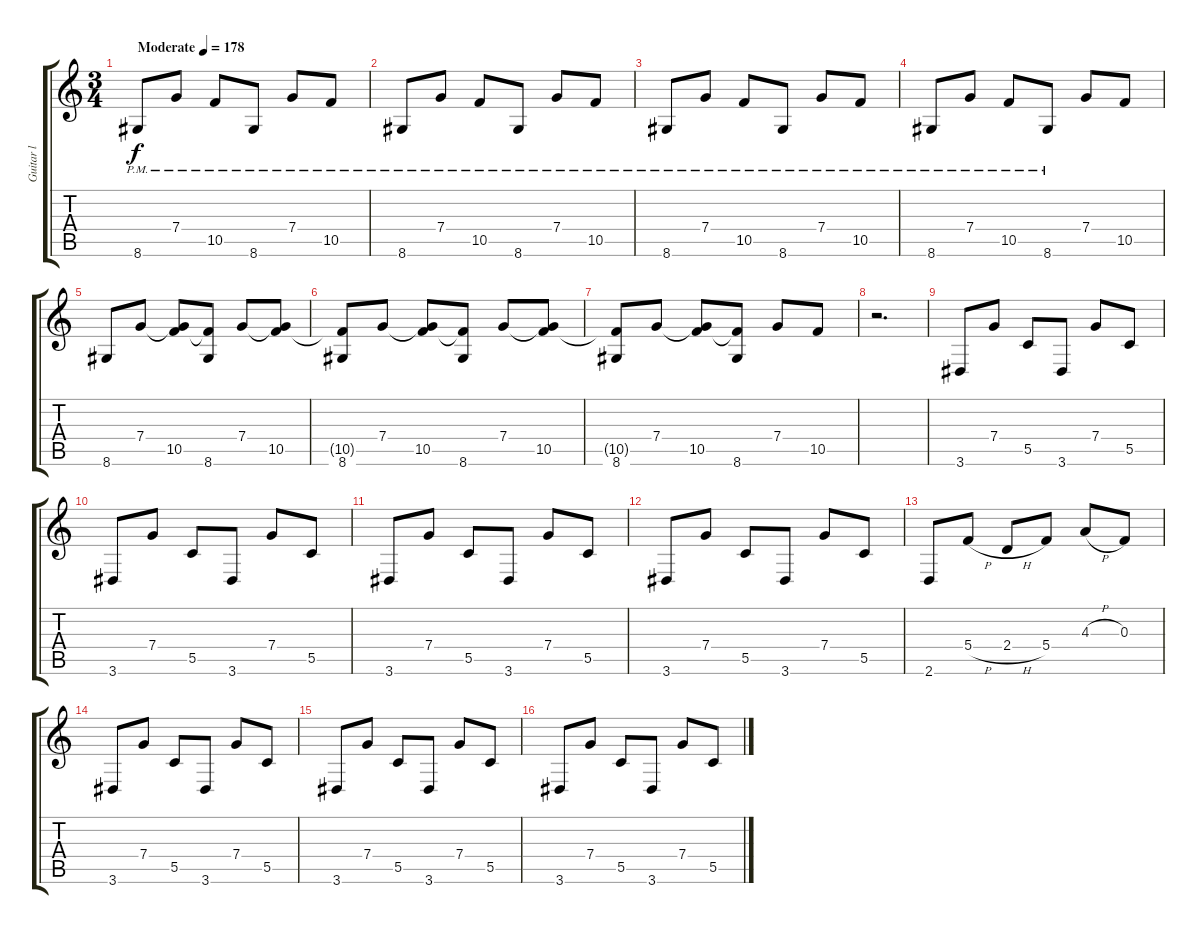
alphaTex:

\track ("Guitar l" "Guitar l") {instrument distortionguitar}
\staff {score tabs}
\tuning (D4 A3 F3 C3 G2 C2) {hide}
\ts (3 4)
\tempo (178 "Moderate")
\clef g2
\ks c
8.6{pm}.8{dy f instrument distortionguitar} 7.4{pm}.8 10.5{pm}.8 8.6{pm}.8 7.4{pm}.8 10.5{pm}.8 |
8.6{pm}.8 7.4{pm}.8 10.5{pm}.8 8.6{pm}.8 7.4{pm}.8 10.5{pm}.8 |
8.6{pm}.8 7.4{pm}.8 10.5{pm}.8 8.6{pm}.8 7.4{pm}.8 10.5{pm}.8 |
8.6{pm}.8 7.4{pm}.8 10.5{pm}.8 8.6{pm}.8 7.4.8 10.5.8 |
8.6.8 7.4.8 (7.4{t} 10.5).8 (10.5{t} 8.6).8 7.4.8 (7.4{t} 10.5).8 |
(10.5{t} 8.6).8 7.4.8 (7.4{t} 10.5).8 (10.5{t} 8.6).8 7.4.8 (7.4{t} 10.5).8 |
(10.5{t} 8.6).8 7.4.8 (7.4{t} 10.5).8 (10.5{t} 8.6).8 7.4.8 10.5.8 |
r.2{d} |
3.6.8 7.4.8 5.5.8 3.6.8 7.4.8 5.5.8 |
3.6.8 7.4.8 5.5.8 3.6.8 7.4.8 5.5.8 |
3.6.8 7.4.8 5.5.8 3.6.8 7.4.8 5.5.8 |
3.6.8 7.4.8 5.5.8 3.6.8 7.4.8 5.5.8 |
2.6.8 5.4{h}.8 2.4{h}.8 5.4.8 4.3{h}.8 0.3.8 |
3.6.8 7.4.8 5.5.8 3.6.8 7.4.8 5.5.8 |
3.6.8 7.4.8 5.5.8 3.6.8 7.4.8 5.5.8 |
3.6.8 7.4.8 5.5.8 3.6.8 7.4.8 5.5.8
